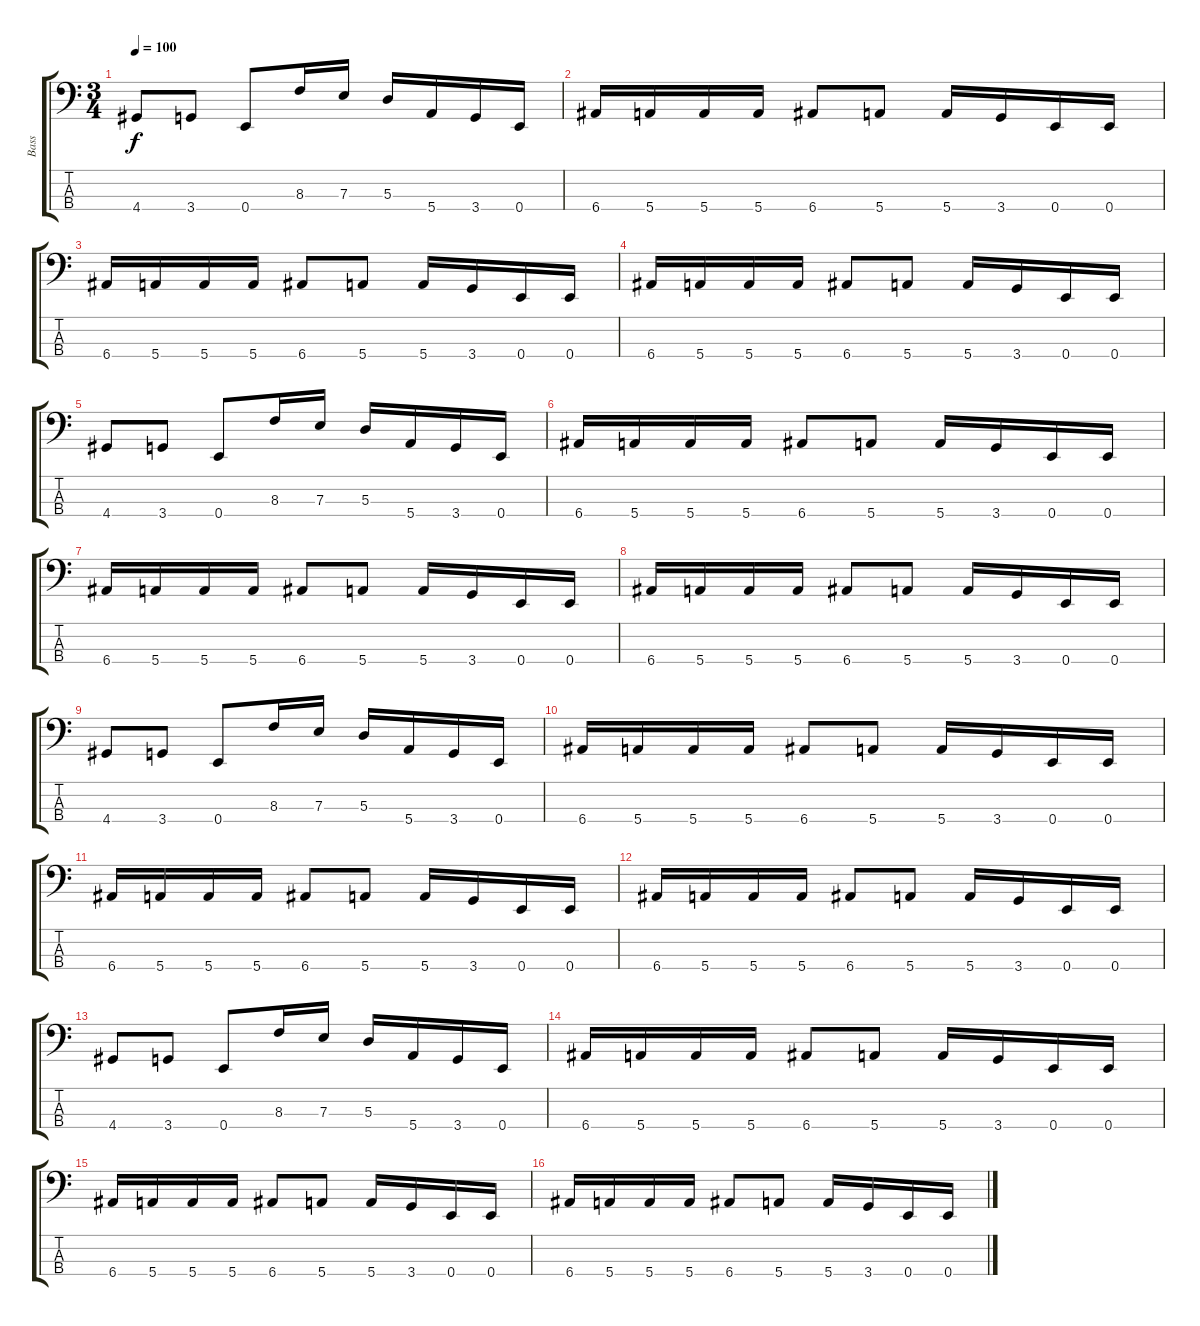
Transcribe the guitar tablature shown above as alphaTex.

\track ("Bass" "Bass") {instrument electricbassfinger}
\staff {score tabs}
\tuning (G2 D2 A1 E1) {hide}
\ts (3 4)
\tempo 100
\clef f4
\ks c
4.4.8{dy f} 3.4.8 0.4.8 8.3.16 7.3.16 5.3.16 5.4.16 3.4.16 0.4.16 |
6.4.16 5.4.16 5.4.16 5.4.16 6.4.8 5.4.8 5.4.16 3.4.16 0.4.16 0.4.16 |
6.4.16 5.4.16 5.4.16 5.4.16 6.4.8 5.4.8 5.4.16 3.4.16 0.4.16 0.4.16 |
6.4.16 5.4.16 5.4.16 5.4.16 6.4.8 5.4.8 5.4.16 3.4.16 0.4.16 0.4.16 |
4.4.8 3.4.8 0.4.8 8.3.16 7.3.16 5.3.16 5.4.16 3.4.16 0.4.16 |
6.4.16 5.4.16 5.4.16 5.4.16 6.4.8 5.4.8 5.4.16 3.4.16 0.4.16 0.4.16 |
6.4.16 5.4.16 5.4.16 5.4.16 6.4.8 5.4.8 5.4.16 3.4.16 0.4.16 0.4.16 |
6.4.16 5.4.16 5.4.16 5.4.16 6.4.8 5.4.8 5.4.16 3.4.16 0.4.16 0.4.16 |
4.4.8 3.4.8 0.4.8 8.3.16 7.3.16 5.3.16 5.4.16 3.4.16 0.4.16 |
6.4.16 5.4.16 5.4.16 5.4.16 6.4.8 5.4.8 5.4.16 3.4.16 0.4.16 0.4.16 |
6.4.16 5.4.16 5.4.16 5.4.16 6.4.8 5.4.8 5.4.16 3.4.16 0.4.16 0.4.16 |
6.4.16 5.4.16 5.4.16 5.4.16 6.4.8 5.4.8 5.4.16 3.4.16 0.4.16 0.4.16 |
4.4.8 3.4.8 0.4.8 8.3.16 7.3.16 5.3.16 5.4.16 3.4.16 0.4.16 |
6.4.16 5.4.16 5.4.16 5.4.16 6.4.8 5.4.8 5.4.16 3.4.16 0.4.16 0.4.16 |
6.4.16 5.4.16 5.4.16 5.4.16 6.4.8 5.4.8 5.4.16 3.4.16 0.4.16 0.4.16 |
6.4.16 5.4.16 5.4.16 5.4.16 6.4.8 5.4.8 5.4.16 3.4.16 0.4.16 0.4.16
